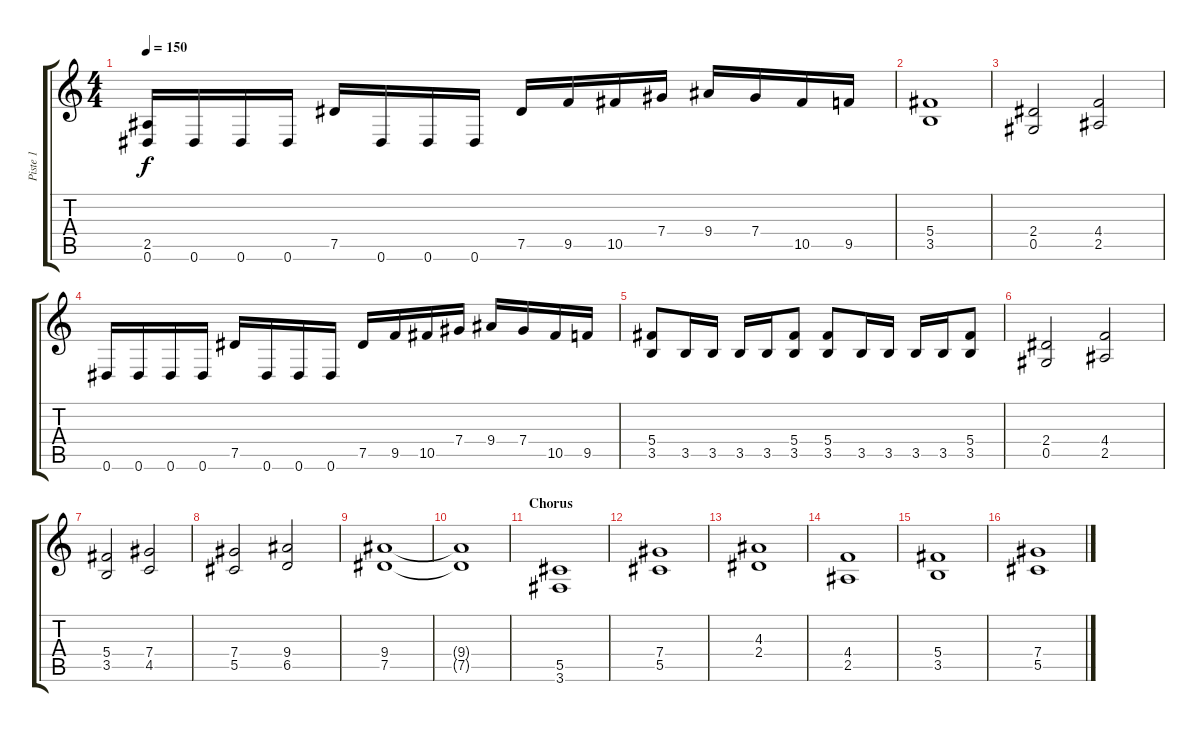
\track ("Piste 1" "Piste 1") {instrument distortionguitar}
\staff {score tabs}
\tuning (Eb4 Bb3 Gb3 Db3 Ab2 Eb2) {hide}
\ts (4 4)
\tempo 150
\clef g2
\ks c
(2.5 0.6).16{dy f} 0.6.16 0.6.16 0.6.16 7.5.16 0.6.16 0.6.16 0.6.16 7.5.16 9.5.16 10.5.16 7.4.16 9.4.16 7.4.16 10.5.16 9.5.16 |
(5.4 3.5).1 |
(2.4 0.5).2 (4.4 2.5).2 |
0.6.16 0.6.16 0.6.16 0.6.16 7.5.16 0.6.16 0.6.16 0.6.16 7.5.16 9.5.16 10.5.16 7.4.16 9.4.16 7.4.16 10.5.16 9.5.16 |
(5.4 3.5).8 3.5.16 3.5.16 3.5.16 3.5.16 (5.4 3.5).8 (5.4 3.5).8 3.5.16 3.5.16 3.5.16 3.5.16 (5.4 3.5).8 |
(2.4 0.5).2 (4.4 2.5).2 |
(5.4 3.5).2 (7.4 4.5).2 |
(7.4 5.5).2 (9.4 6.5).2 |
(9.4 7.5).1 |
(9.4{t} 7.5{t}).1 |
\section ("" "Chorus")
(5.5 3.6).1 |
(7.4 5.5).1 |
(4.3 2.4).1 |
(4.4 2.5).1 |
(5.4 3.5).1 |
(7.4 5.5).1
